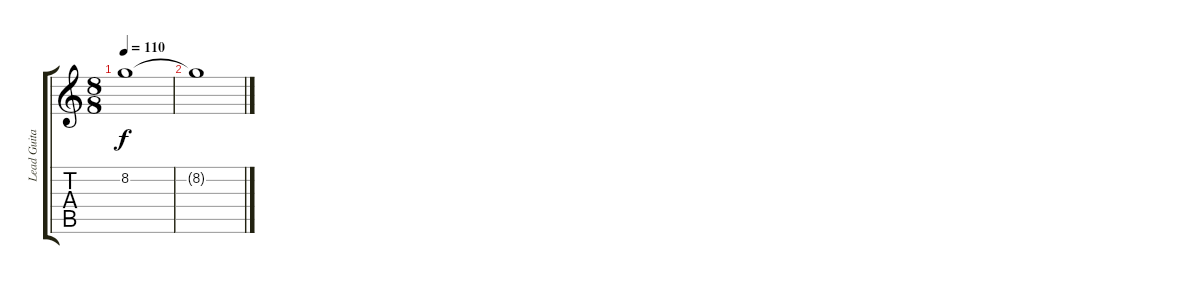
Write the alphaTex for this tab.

\track ("Lead Guitar 2" "Lead Guita") {instrument distortionguitar}
\staff {score tabs}
\tuning (E4 B3 G3 D3 A2 E2) {hide}
\ts (8 8)
\tempo 110
\clef g2
\ks c
8.2.1{dy f} |
8.2{t}.1
